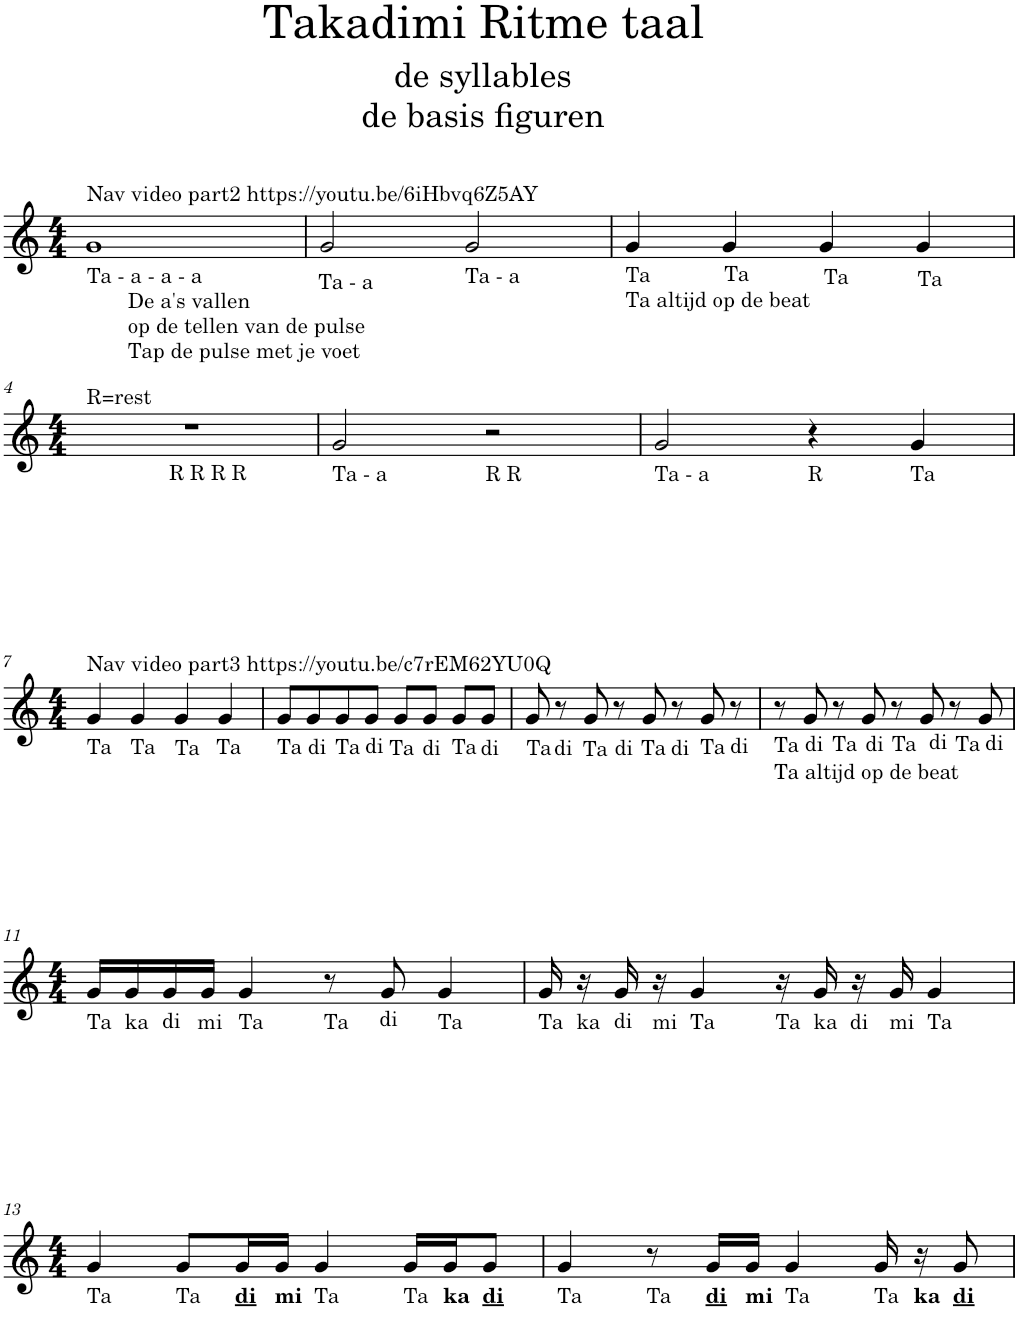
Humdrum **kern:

**kern
*part1
*staff1
*I"Piano
*I'Pno.
*clefG2
*k[]
*M4/4
=1
!LO:TX:b:t=Ta - a - a - a
!LO:TX:b:t=De a's vallen
!LO:TX:b:t=op de tellen van de pulse
!LO:TX:b:t=Tap de pulse met je voet
!LO:TX:a:t=Nav video part2 https&colon;//youtu.be/6iHbvq6Z5AY
1g
=2
!LO:TX:b:t=Ta - a
2g/
!LO:TX:b:t=Ta - a
2g/
=3
!LO:TX:b:t=Ta
!LO:TX:b:t=Ta altijd op de beat
4g/
!LO:TX:b:t=Ta
4g/
!LO:TX:b:t=Ta
4g/
!LO:TX:b:t=Ta
4g/
!!LO:LB:g=z
=4
*M4/4
!LO:TX:a:t=R=rest
!LO:TX:b:t=R R R R
1r
=5
!LO:TX:b:t=Ta - a
2g/
!LO:TX:b:t=R R
2r
=6
!LO:TX:b:t=Ta - a
2g/
!LO:TX:b:t=R
4r
!LO:TX:b:t=Ta
4g/
!!LO:LB:g=z
=7
*M4/4
!LO:TX:b:t=Ta
!LO:TX:a:t=Nav video part3 https&colon;//youtu.be/c7rEM62YU0Q
4g/
!LO:TX:b:t=Ta
4g/
!LO:TX:b:t=Ta
4g/
!LO:TX:b:t=Ta
4g/
=8
!LO:TX:b:t=Ta
8g/L
!LO:TX:b:t=di
8g/
!LO:TX:b:t=Ta
8g/
!LO:TX:b:t=di
8g/J
!LO:TX:b:t=Ta
8g/L
!LO:TX:b:t=di
8g/J
!LO:TX:b:t=Ta
8g/L
!LO:TX:b:t=di
8g/J
=9
!LO:TX:b:t=Ta
8g/
!LO:TX:b:t=di
8r
!LO:TX:b:t=Ta
8g/
!LO:TX:b:t=di
8r
!LO:TX:b:t=Ta
8g/
!LO:TX:b:t=di
8r
!LO:TX:b:t=Ta
8g/
!LO:TX:b:t=di
8r
=10
!LO:TX:b:t=Ta
!LO:TX:b:t=Ta altijd op de beat
8r
!LO:TX:b:t=di
8g/
!LO:TX:b:t=Ta
8r
!LO:TX:b:t=di
8g/
!LO:TX:b:t=Ta
8r
!LO:TX:b:t=di
8g/
!LO:TX:b:t=Ta
8r
!LO:TX:b:t=di
8g/
!!LO:LB:g=z
=11
*M4/4
!LO:TX:b:t=Ta
16g/LL
!LO:TX:b:t=ka
16g/
!LO:TX:b:t=di
16g/
!LO:TX:b:t=mi
16g/JJ
!LO:TX:b:t=Ta
4g/
!LO:TX:b:t=Ta
8r
!LO:TX:b:t=di
8g/
!LO:TX:b:t=Ta
4g/
=12
!LO:TX:b:t=Ta
16g/
!LO:TX:b:t=ka
16r
!LO:TX:b:t=di
16g/
!LO:TX:b:t=mi
16r
!LO:TX:b:t=Ta
4g/
!LO:TX:b:t=Ta
16r
!LO:TX:b:t=ka
16g/
!LO:TX:b:t=di
16r
!LO:TX:b:t=mi
16g/
!LO:TX:b:t=Ta
4g/
!!LO:LB:g=z
=13
*M4/4
!LO:TX:b:t=Ta
4g/
!LO:TX:b:t=Ta
8g/L
!LO:TX:b:B:t=di
16g/L
!LO:TX:b:B:t=mi
16g/JJ
!LO:TX:b:t=Ta
4g/
!LO:TX:b:t=Ta
16g/LL
!LO:TX:b:B:t=ka
16g/J
!LO:TX:b:B:t=di
8g/J
=14
!LO:TX:b:t=Ta
4g/
!LO:TX:b:t=Ta
8r
!LO:TX:b:B:t=di
16g/LL
!LO:TX:b:B:t=mi
16g/JJ
!LO:TX:b:t=Ta
4g/
!LO:TX:b:t=Ta
16g/
!LO:TX:b:B:t=ka
16r
!LO:TX:b:B:t=di
8g/
=
*-
